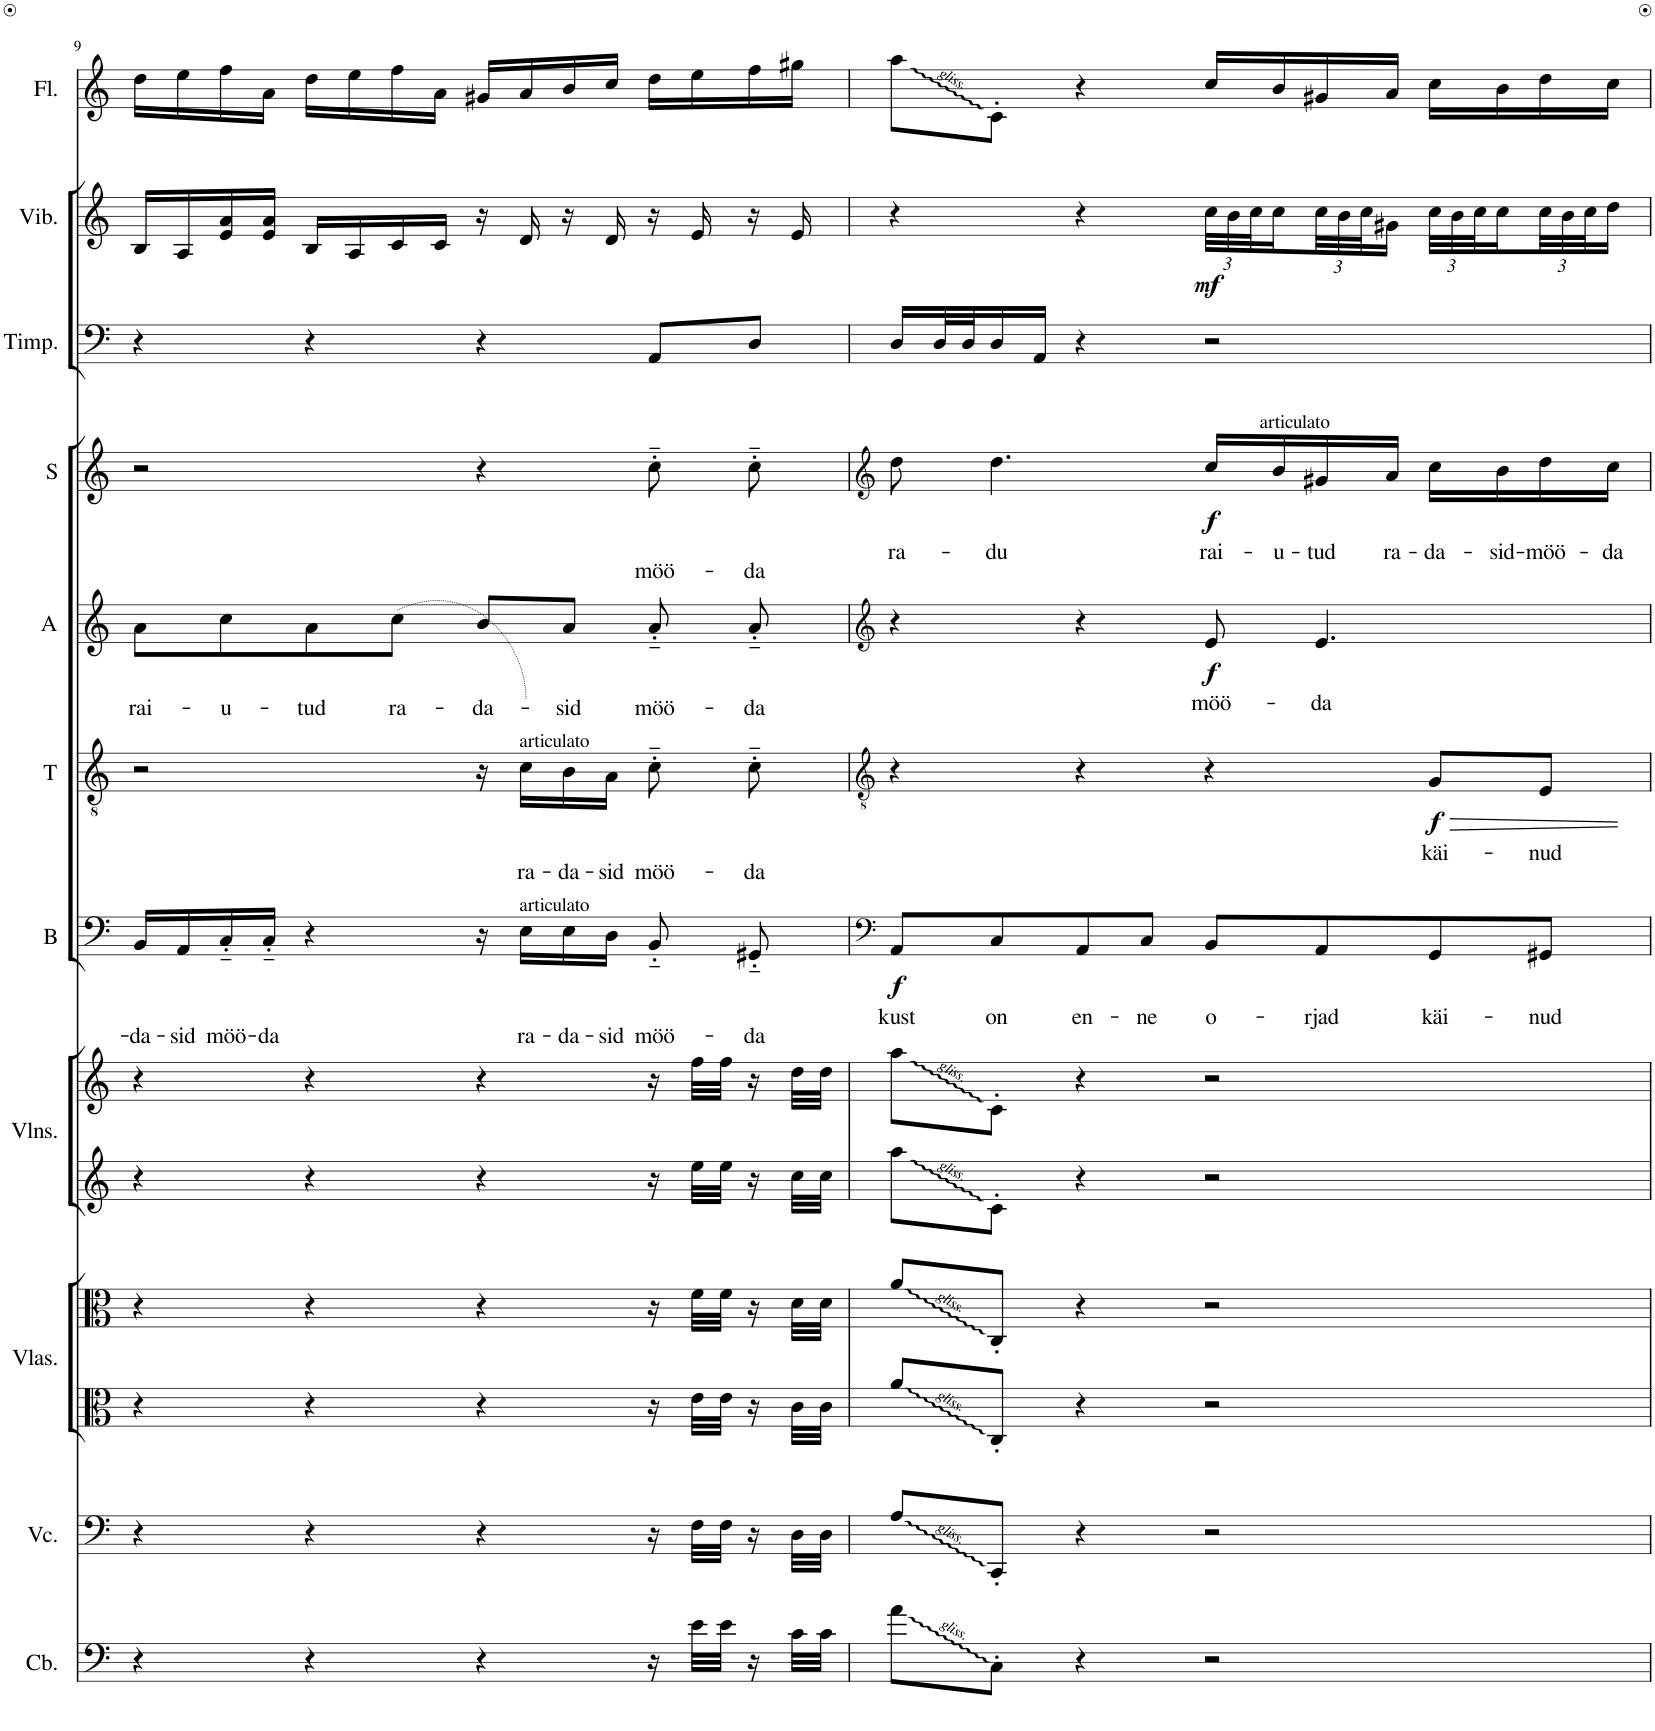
**kern	**kern	**kern	**kern	**kern	**kern	**kern	**text	**dynam	**kern	**text	**dynam	**kern	**text	**dynam	**kern	**text	**dynam	**kern	**kern	**dynam	**kern
*part11	*part10	*part9	*part9	*part8	*part8	*part7	*part7	*part7	*part6	*part6	*part6	*part5	*part5	*part5	*part4	*part4	*part4	*part3	*part2	*part2	*part1
*staff13	*staff12	*staff11	*staff10	*staff9	*staff8	*staff7	*staff7	*staff7	*staff6	*staff6	*staff6	*staff5	*staff5	*staff5	*staff4	*staff4	*staff4	*staff3	*staff2	*staff2	*staff1
*I"Contrabass	*I"Violoncello	*I"Violas	*	*I"Violins	*	*I"B	*	*	*I"T	*	*	*I"A	*	*	*I"S	*	*	*I"Timpani	*I"Vibraphone	*	*I"Flute
*I'Cb.	*I'Vc.	*I'Vlas.	*	*I'Vlns.	*	*I'B	*	*	*I'T	*	*	*I'A	*	*	*I'S	*	*	*I'Timp.	*I'Vib.	*	*I'Fl.
!!LO:PB:g=z
*clefF4	*clefF4	*clefC3	*clefC3	*clefG2	*clefG2	*clefF4	*	*	*clefGv2	*	*	*clefG2	*	*	*clefG2	*	*	*clefF4	*clefG2	*	*clefG2
*Trd7c12	*	*	*	*	*	*	*	*	*	*	*	*Trd1c2	*	*	*	*	*	*	*	*	*
*k[]	*k[]	*k[]	*k[]	*k[]	*k[]	*k[]	*	*	*k[]	*	*	*k[]	*	*	*k[]	*	*	*k[]	*k[]	*	*k[]
*M4/4	*M4/4	*M4/4	*M4/4	*M4/4	*M4/4	*M4/4	*	*	*M4/4	*	*	*M4/4	*	*	*M4/4	*	*	*M4/4	*M4/4	*	*M4/4
=9	=9	=9	=9	=9	=9	=9	=9	=9	=9	=9	=9	=9	=9	=9	=9	=9	=9	=9	=9	=9	=9
!	!	!	!	!	!	!	!LO:LY:b	!	!	!	!	!	!LO:LY:b	!	!	!	!	!	!	!	!
4r	4r	4r	4r	4r	4r	16BB/LL	-da-	.	2r	.	.	8a\L	rai-	.	2r	.	.	4r	16B/LL	.	16dd\LL
!	!	!	!	!	!	!	!LO:LY:b	!	!	!	!	!	!	!	!	!	!	!	!	!	!
.	.	.	.	.	.	16AA/	-sid	.	.	.	.	.	.	.	.	.	.	.	16A/	.	16ee\
!	!	!	!	!	!	!	!LO:LY:b	!	!	!	!	!	!LO:LY:b	!	!	!	!	!	!	!	!
.	.	.	.	.	.	16C'~/	möö-	.	.	.	.	8cc\	-u-	.	.	.	.	.	16e/ 16a/	.	16ff\
!	!	!	!	!	!	!	!LO:LY:b	!	!	!	!	!	!	!	!	!	!	!	!	!	!
.	.	.	.	.	.	16C'~/JJ	-da	.	.	.	.	.	.	.	.	.	.	.	16e/ 16a/JJ	.	16a\JJ
!	!	!	!	!	!	!	!	!	!	!	!	!	!LO:LY:b	!	!	!	!	!	!	!	!
4r	4r	4r	4r	4r	4r	4r	.	.	.	.	.	8a\	-tud	.	.	.	.	4r	16B/LL	.	16dd\LL
.	.	.	.	.	.	.	.	.	.	.	.	.	.	.	.	.	.	.	16A/	.	16ee\
!	!	!	!	!	!	!	!	!	!	!	!	!	!LO:LY:b	!	!	!	!	!	!	!	!
.	.	.	.	.	.	.	.	.	.	.	.	(8cc\J	ra-	.	.	.	.	.	16c/	.	16ff\
.	.	.	.	.	.	.	.	.	.	.	.	.	.	.	.	.	.	.	16c/JJ	.	16a\JJ
!	!	!	!	!	!	!	!	!	!	!	!	!	!LO:LY:b	!	!	!	!	!	!	!	!
4r	4r	4r	4r	4r	4r	16r	.	.	16r	.	.	8b/L	-da-	.	4r	.	.	4r	16r	.	16g#X/LL
!	!	!	!	!	!	!	!	!	!LO:TX:a:t=articulato	!	!	!	!	!	!	!	!	!	!	!	!
!	!	!	!	!	!	!LO:TX:a:t=articulato	!	!	!	!	!	!	!	!	!	!	!	!	!	!	!
!	!	!	!	!	!	!	!LO:LY:b	!	!	!LO:LY:b	!	!	!	!	!	!	!	!	!	!	!
.	.	.	.	.	.	16E\LL	ra-	.	16c\LL)	ra-	.	.	.	.	.	.	.	.	16d/	.	16a/
!	!	!	!	!	!	!	!LO:LY:b	!	!	!LO:LY:b	!	!	!LO:LY:b	!	!	!	!	!	!	!	!
.	.	.	.	.	.	16E\	-da-	.	16B\	-da-	.	8a/J	-sid	.	.	.	.	.	16r	.	16b/
!	!	!	!	!	!	!	!LO:LY:b	!	!	!LO:LY:b	!	!	!	!	!	!	!	!	!	!	!
.	.	.	.	.	.	16D\JJ	-sid	.	16A\JJ	-sid	.	.	.	.	.	.	.	.	16d/	.	16cc/JJ
!	!	!	!	!	!	!	!LO:LY:b	!	!	!LO:LY:b	!	!	!LO:LY:b	!	!	!LO:LY:b	!	!	!	!	!
16r	16r	16r	16r	16r	16r	8BB'~/	möö-	.	8c'~\	möö-	.	8a'~/	möö-	.	8cc'~\	möö-	.	8AA/L	16r	.	16dd\LL
32e\LLL	32F\LLL	32e\LLL	32f\LLL	32ee\LLL	32ff\LLL	.	.	.	.	.	.	.	.	.	.	.	.	.	16e/	.	16ee\
32e\JJJ	32F\JJJ	32e\JJJ	32f\JJJ	32ee\JJJ	32ff\JJJ	.	.	.	.	.	.	.	.	.	.	.	.	.	.	.	.
!	!	!	!	!	!	!	!LO:LY:b	!	!	!LO:LY:b	!	!	!LO:LY:b	!	!	!LO:LY:b	!	!	!	!	!
16r	16r	16r	16r	16r	16r	8GG#X'~/	-da	.	8c'~\	-da	.	8a'~/	-da	.	8cc'~\	-da	.	8D/J	16r	.	16ff\
32c\LLL	32D\LLL	32c\LLL	32d\LLL	32cc\LLL	32dd\LLL	.	.	.	.	.	.	.	.	.	.	.	.	.	16e/	.	16gg#X\JJ
32c\JJJ	32D\JJJ	32c\JJJ	32d\JJJ	32cc\JJJ	32dd\JJJ	.	.	.	.	.	.	.	.	.	.	.	.	.	.	.	.
=10	=10	=10	=10	=10	=10	=10	=10	=10	=10	=10	=10	=10	=10	=10	=10	=10	=10	=10	=10	=10	=10
*	*	*	*	*	*	*clefF4	*	*	*clefGv2	*	*	*clefG2	*	*	*clefG2	*	*	*	*	*	*
!	!	!	!	!	!	!	!LO:LY:b	!LO:DY:b	!	!	!	!	!	!	!	!LO:LY:b	!	!	!	!	!
8a\L	8A/L	8a/L	8a/L	8aa\L	8aa\L	8AA/L	kust	f	4r	.	.	4r	.	.	8dd\	ra-	.	16D/LL	4r	.	8aa\L
.	.	.	.	.	.	.	.	.	.	.	.	.	.	.	.	.	.	32D/L	.	.	.
.	.	.	.	.	.	.	.	.	.	.	.	.	.	.	.	.	.	32D/J	.	.	.
!	!	!	!	!	!	!	!LO:LY:b	!	!	!	!	!	!	!	!	!LO:LY:b	!	!	!	!	!
8C'\J	8CC'/J	8C'/J	8C'/J	8c'\J	8c'\J	8C/	on	.	.	.	.	.	.	.	4.dd\	-du	.	16D/	.	.	8c'\J
.	.	.	.	.	.	.	.	.	.	.	.	.	.	.	.	.	.	16AA/JJ	.	.	.
!	!	!	!	!	!	!	!LO:LY:b	!	!	!	!	!	!	!	!	!	!	!	!	!	!
4r	4r	4r	4r	4r	4r	8AA/	en-	.	4r	.	.	4r	.	.	.	.	.	4r	4r	.	4r
!	!	!	!	!	!	!	!LO:LY:b	!	!	!	!	!	!	!	!	!	!	!	!	!	!
.	.	.	.	.	.	8C/J	-ne	.	.	.	.	.	.	.	.	.	.	.	.	.	.
!	!	!	!	!	!	!	!LO:LY:b	!	!	!	!	!	!LO:LY:b	!	!	!LO:LY:b	!	!	!	!	!
*	*	*	*	*	*	*	*	*	*	*	*	*	*	*	*	*	*	*	*Xbrackettup	*	*
!	!	!	!	!	!	!	!	!	!	!	!	!	!	!LO:DY:b	!	!	!LO:DY:b	!	!	!LO:DY:b	!
2r	2r	2r	2r	2r	2r	8BB/L	o-	.	4r	.	.	8e/	möö-	f	16cc/LL	rai-	f	2r	48cc\LLL	mf	16cc/LL
.	.	.	.	.	.	.	.	.	.	.	.	.	.	.	.	.	.	.	48b\	.	.
.	.	.	.	.	.	.	.	.	.	.	.	.	.	.	.	.	.	.	48cc\J	.	.
!	!	!	!	!	!	!	!	!	!	!	!	!	!	!	!LO:TX:a:t=articulato	!	!	!	!	!	!
!	!	!	!	!	!	!	!	!	!	!	!	!	!	!	!	!LO:LY:b	!	!	!	!	!
.	.	.	.	.	.	.	.	.	.	.	.	.	.	.	16b/	-u-	.	.	16cc\	.	16b/
!	!	!	!	!	!	!	!LO:LY:b	!	!	!	!	!	!LO:LY:b	!	!	!LO:LY:b	!	!	!	!	!
.	.	.	.	.	.	8AA/	-rjad	.	.	.	.	4.e/	-da	.	16g#X/	-tud	.	.	48cc\L	.	16g#X/
.	.	.	.	.	.	.	.	.	.	.	.	.	.	.	.	.	.	.	48b\	.	.
.	.	.	.	.	.	.	.	.	.	.	.	.	.	.	.	.	.	.	48cc\J	.	.
!	!	!	!	!	!	!	!	!	!	!	!	!	!	!	!	!LO:LY:b	!	!	!	!	!
.	.	.	.	.	.	.	.	.	.	.	.	.	.	.	16a/JJ	ra-	.	.	16g#X\JJ	.	16a/JJ
!	!	!	!	!	!	!	!LO:LY:b	!	!	!LO:LY:b	!LO:DY:b	!	!	!	!	!LO:LY:b	!	!	!	!	!
.	.	.	.	.	.	8GG/	käi-	.	8G/L	käi-	f	.	.	.	16cc\LL	-da-	.	.	48cc\LLL	.	16cc\LL
.	.	.	.	.	.	.	.	.	.	.	.	.	.	.	.	.	.	.	48b\	.	.
.	.	.	.	.	.	.	.	.	.	.	.	.	.	.	.	.	.	.	48cc\J	.	.
!	!	!	!	!	!	!	!	!	!	!	!	!	!	!	!	!LO:LY:b	!	!	!	!	!
.	.	.	.	.	.	.	.	.	.	.	.	.	.	.	16b\	-sid-	.	.	16cc\	.	16b\
!	!	!	!	!	!	!	!LO:LY:b	!	!	!LO:LY:b	!	!	!	!	!	!LO:LY:b	!	!	!	!	!
.	.	.	.	.	.	8GG#X/J	-nud	.	8E/J	-nud	.	.	.	.	16dd\	-möö-	.	.	48cc\L	.	16dd\
.	.	.	.	.	.	.	.	.	.	.	.	.	.	.	.	.	.	.	48b\	.	.
.	.	.	.	.	.	.	.	.	.	.	.	.	.	.	.	.	.	.	48cc\J	.	.
!	!	!	!	!	!	!	!	!	!	!	!	!	!	!	!	!LO:LY:b	!	!	!	!	!
.	.	.	.	.	.	.	.	.	.	.	.	.	.	.	16cc\JJ	-da	.	.	16dd\JJ	.	16cc\JJ
=	=	=	=	=	=	=	=	=	=	=	=	=	=	=	=	=	=	=	=	=	=
*-	*-	*-	*-	*-	*-	*-	*-	*-	*-	*-	*-	*-	*-	*-	*-	*-	*-	*-	*-	*-	*-
